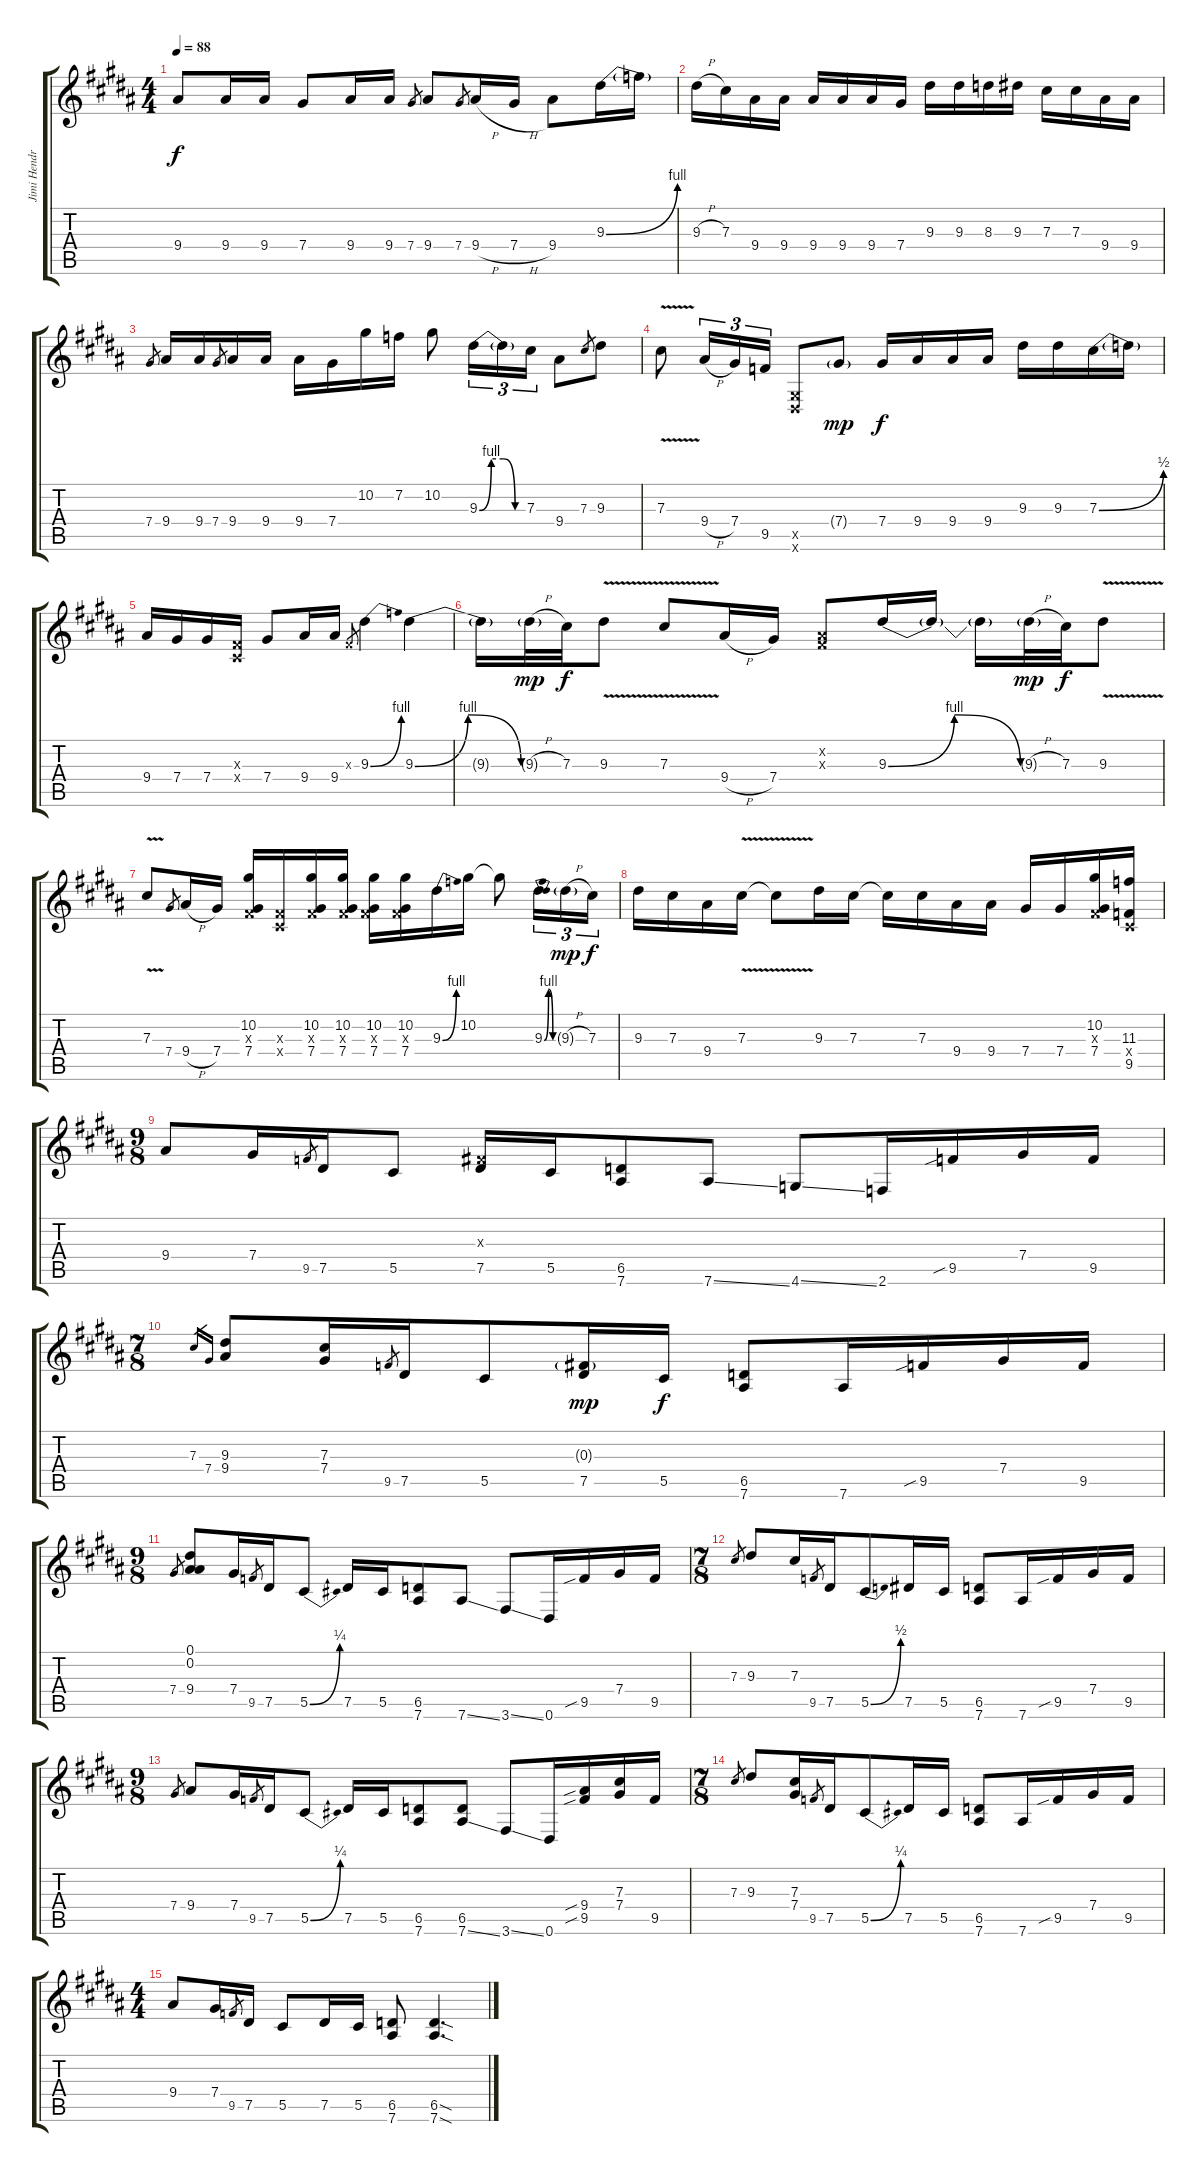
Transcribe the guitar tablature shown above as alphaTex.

\track ("Jimi Hendrix" "Jimi Hendr") {instrument overdrivenguitar}
\staff {score tabs}
\tuning (Eb4 Bb3 Gb3 Db3 Ab2 Eb2) {hide}
\ts (4 4)
\tempo 88
\clef g2
\ks b
9.4.8{dy f} 9.4.16 9.4.16 7.4.8 9.4.16 9.4.16 7.4.8{gr} 9.4.8 7.4.8{gr} 9.4{h}.16 7.4{h}.16 9.4.8 9.3{be (bend 0 0 60 4)}.16 9.3{t}.16 |
9.3{h}.16 7.3.16 9.4.16 9.4.16 9.4.16 9.4.16 9.4.16 7.4.16 9.3.16 9.3.16 8.3.16 9.3.16 7.3.16 7.3.16 9.4.16 9.4.16 |
7.4.8{gr} 9.4.16 9.4.16 7.4.8{gr} 9.4.16 9.4.16 9.4.16 7.4.16 10.2.16 7.2.16 10.2.8 9.3{be (custom 0 0 15 4 30 4 45 0 60 0)}.16{tu (3 2)} 9.3{t}.16{tu (3 2)} 7.3.16{tu (3 2)} 9.4.8 7.3.8{gr} 9.3.8 |
7.3{v}.8 9.4{h}.16{tu (3 2)} 7.4.16{tu (3 2)} 9.5.16{tu (3 2)} (0.5{x} 0.6{x}).8 7.4{g}.8{dy mp} 7.4.16{dy f} 9.4.16 9.4.16 9.4.16 9.3.16 9.3.16 7.3{be (bend 0 0 60 2)}.16 7.3{t}.16 |
9.4.16 7.4.16 7.4.16 (0.3{x} 0.4{x}).16 7.4.8 9.4.16 9.4.16 0.3{x}.8{gr} 9.3{be (bend 0 0 60 4)}.4 9.3{be (bendrelease 0 0 30 4 45 4 60 0)}.4 |
9.3{t}.16 9.3{h g}.32{dy mp} 7.3.32{dy f} 9.3{v}.8 7.3{v}.8 9.4{h}.16 7.4.16 (0.2{x} 0.3{x}).8 9.3{be (bendrelease 0 0 30 4 45 4 60 0)}.16 9.3{t}.16 9.3{t}.16 9.3{h g}.32{dy mp} 7.3.32{dy f} 9.3{v}.8 |
7.3{v}.8 7.4.8{gr} 9.4{h}.16 7.4.16 (10.2 0.3{x} 7.4).16 (0.3{x} 0.4{x}).16 (10.2 0.3{x} 7.4).16 (10.2 0.3{x} 7.4).16 (10.2 0.3{x} 7.4).16 (10.2 0.3{x} 7.4).16 9.3{be (bend 0 0 60 4)}.16 10.2.16 10.2{t}.8 9.3{be (bendrelease 0 0 30 4 45 4 60 0)}.16{tu (3 2)} 9.3{h g}.16{tu (3 2) dy mp} 7.3.16{tu (3 2) dy f} |
9.3.16 7.3.16 9.4.16 7.3{v}.16 7.3{t}.8 9.3.16 7.3.16 7.3{t}.16 7.3.16 9.4.16 9.4.16 7.4.16 7.4.16 (10.2 0.3{x} 7.4).16 (11.3 0.4{x} 9.5).16 |
\ts (9 8)
9.4.8 7.4.16 9.5.8{gr} 7.5.16 5.5.8 (0.3{x} 7.5).16 5.5.16 (6.5 7.6).8 7.6{ss}.8 4.6{ss}.8 2.6.16 9.5{sib}.16 7.4.16 9.5.16 |
\ts (7 8)
7.3.16{gr} 7.4.16{gr} (9.3 9.4).8 (7.3 7.4).16 9.5.8{gr} 7.5.16 5.5.8 (0.3{g} 7.5).16{dy mp} 5.5.16{dy f} (6.5 7.6).8 7.6.16 9.5{sib}.16 7.4.16 9.5.16 |
\ts (9 8)
7.4.8{gr} (0.1 0.2 9.4).8 7.4.16 9.5.8{gr} 7.5.16 5.5{be (bend 0 0 60 1)}.8 7.5.16 5.5.16 (6.5 7.6).8 7.6{ss}.8 3.6{ss}.8 0.6.16 9.5{sib}.16 7.4.16 9.5.16 |
\ts (7 8)
7.3.8{gr} 9.3.8 7.3.16 9.5.8{gr} 7.5.16 5.5{be (bend 0 0 60 2)}.8 7.5.16 5.5.16 (6.5 7.6).8 7.6.16 9.5{sib}.16 7.4.16 9.5.16 |
\ts (9 8)
7.4.8{gr} 9.4.8 7.4.16 9.5.8{gr} 7.5.16 5.5{be (bend 0 0 60 1)}.8 7.5.16 5.5.16 (6.5 7.6).8 (6.5 7.6{ss}).8 3.6{ss}.8 0.6.16 (9.4{sib} 9.5{sib}).16 (7.3 7.4).16 9.5.16 |
\ts (7 8)
7.3.8{gr} 9.3.8 (7.3 7.4).16 9.5.8{gr} 7.5.16 5.5{be (bend 0 0 60 1)}.8 7.5.16 5.5.16 (6.5 7.6).8 7.6.16 9.5{sib}.16 7.4.16 9.5.16 |
\ts (4 4)
9.4.8 7.4.16 9.5.8{gr} 7.5.16 5.5.8 7.5.16 5.5.16 (6.5 7.6).8 (6.5{sod} 7.6{sod}).4{d}
